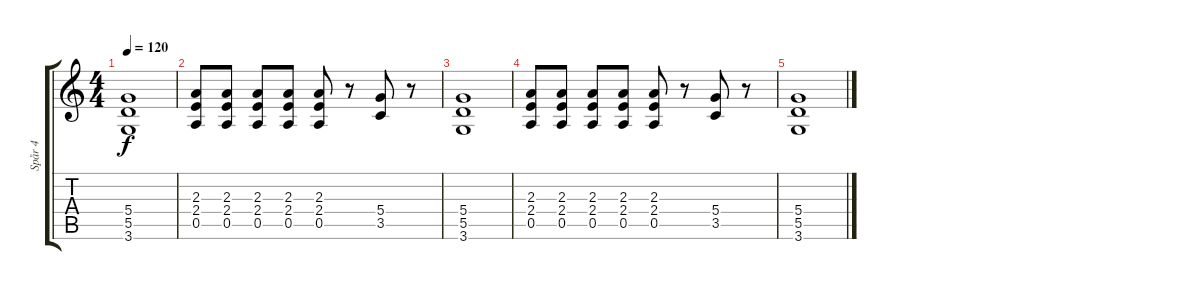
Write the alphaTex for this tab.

\track ("Spår 4" "Spår 4") {instrument distortionguitar}
\staff {score tabs}
\tuning (E4 B3 G3 D3 A2 E2) {hide}
\ts (4 4)
\tempo 120
\clef g2
\ks c
(5.4 5.5 3.6).1{dy f} |
(2.3 2.4 0.5).8 (2.3 2.4 0.5).8 (2.3 2.4 0.5).8 (2.3 2.4 0.5).8 (2.3 2.4 0.5).8 r.8 (5.4 3.5).8 r.8 |
(5.4 5.5 3.6).1 |
(2.3 2.4 0.5).8 (2.3 2.4 0.5).8 (2.3 2.4 0.5).8 (2.3 2.4 0.5).8 (2.3 2.4 0.5).8 r.8 (5.4 3.5).8 r.8 |
(5.4 5.5 3.6).1
